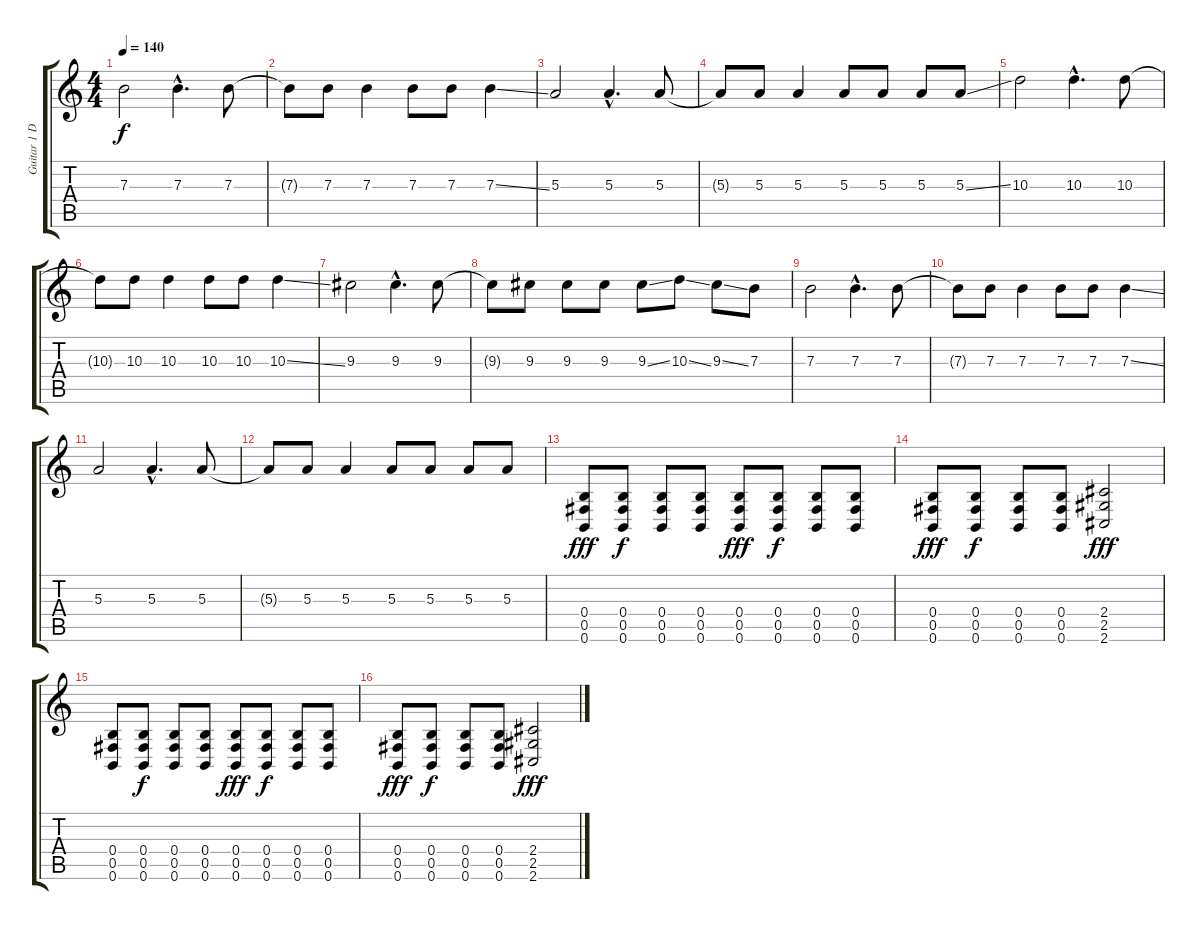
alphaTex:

\track ("Guitar 1 Disto" "Guitar 1 D") {instrument distortionguitar}
\staff {score tabs}
\tuning (Db4 Ab3 E3 B2 Gb2 B1) {hide}
\ts (4 4)
\tempo 140
\clef g2
\ks c
7.3.2{dy f} 7.3{hac}.4{d} 7.3.8 |
7.3{t}.8 7.3.8 7.3.4 7.3.8 7.3.8 7.3{ss}.4 |
5.3.2 5.3{hac}.4{d} 5.3.8 |
5.3{t}.8 5.3.8 5.3.4 5.3.8 5.3.8 5.3.8 5.3{ss}.8 |
10.3.2 10.3{hac}.4{d} 10.3.8 |
10.3{t}.8 10.3.8 10.3.4 10.3.8 10.3.8 10.3{ss}.4 |
9.3.2 9.3{hac}.4{d} 9.3.8 |
9.3{t}.8 9.3.8 9.3.8 9.3.8 9.3{ss}.8 10.3{ss}.8 9.3{ss}.8 7.3.8 |
7.3.2 7.3{hac}.4{d} 7.3.8 |
7.3{t}.8 7.3.8 7.3.4 7.3.8 7.3.8 7.3{ss}.4 |
5.3.2 5.3{hac}.4{d} 5.3.8 |
5.3{t}.8 5.3.8 5.3.4 5.3.8 5.3.8 5.3.8 5.3.8 |
(0.4 0.5 0.6).8{dy fff} (0.4 0.5 0.6).8{dy f} (0.4 0.5 0.6).8 (0.4 0.5 0.6).8 (0.4 0.5 0.6).8{dy fff} (0.4 0.5 0.6).8{dy f} (0.4 0.5 0.6).8 (0.4 0.5 0.6).8 |
(0.4 0.5 0.6).8{dy fff} (0.4 0.5 0.6).8{dy f} (0.4 0.5 0.6).8 (0.4 0.5 0.6).8 (2.4 2.5 2.6).2{dy fff} |
(0.4 0.5 0.6).8 (0.4 0.5 0.6).8{dy f} (0.4 0.5 0.6).8 (0.4 0.5 0.6).8 (0.4 0.5 0.6).8{dy fff} (0.4 0.5 0.6).8{dy f} (0.4 0.5 0.6).8 (0.4 0.5 0.6).8 |
(0.4 0.5 0.6).8{dy fff} (0.4 0.5 0.6).8{dy f} (0.4 0.5 0.6).8 (0.4 0.5 0.6).8 (2.4 2.5 2.6).2{dy fff}
